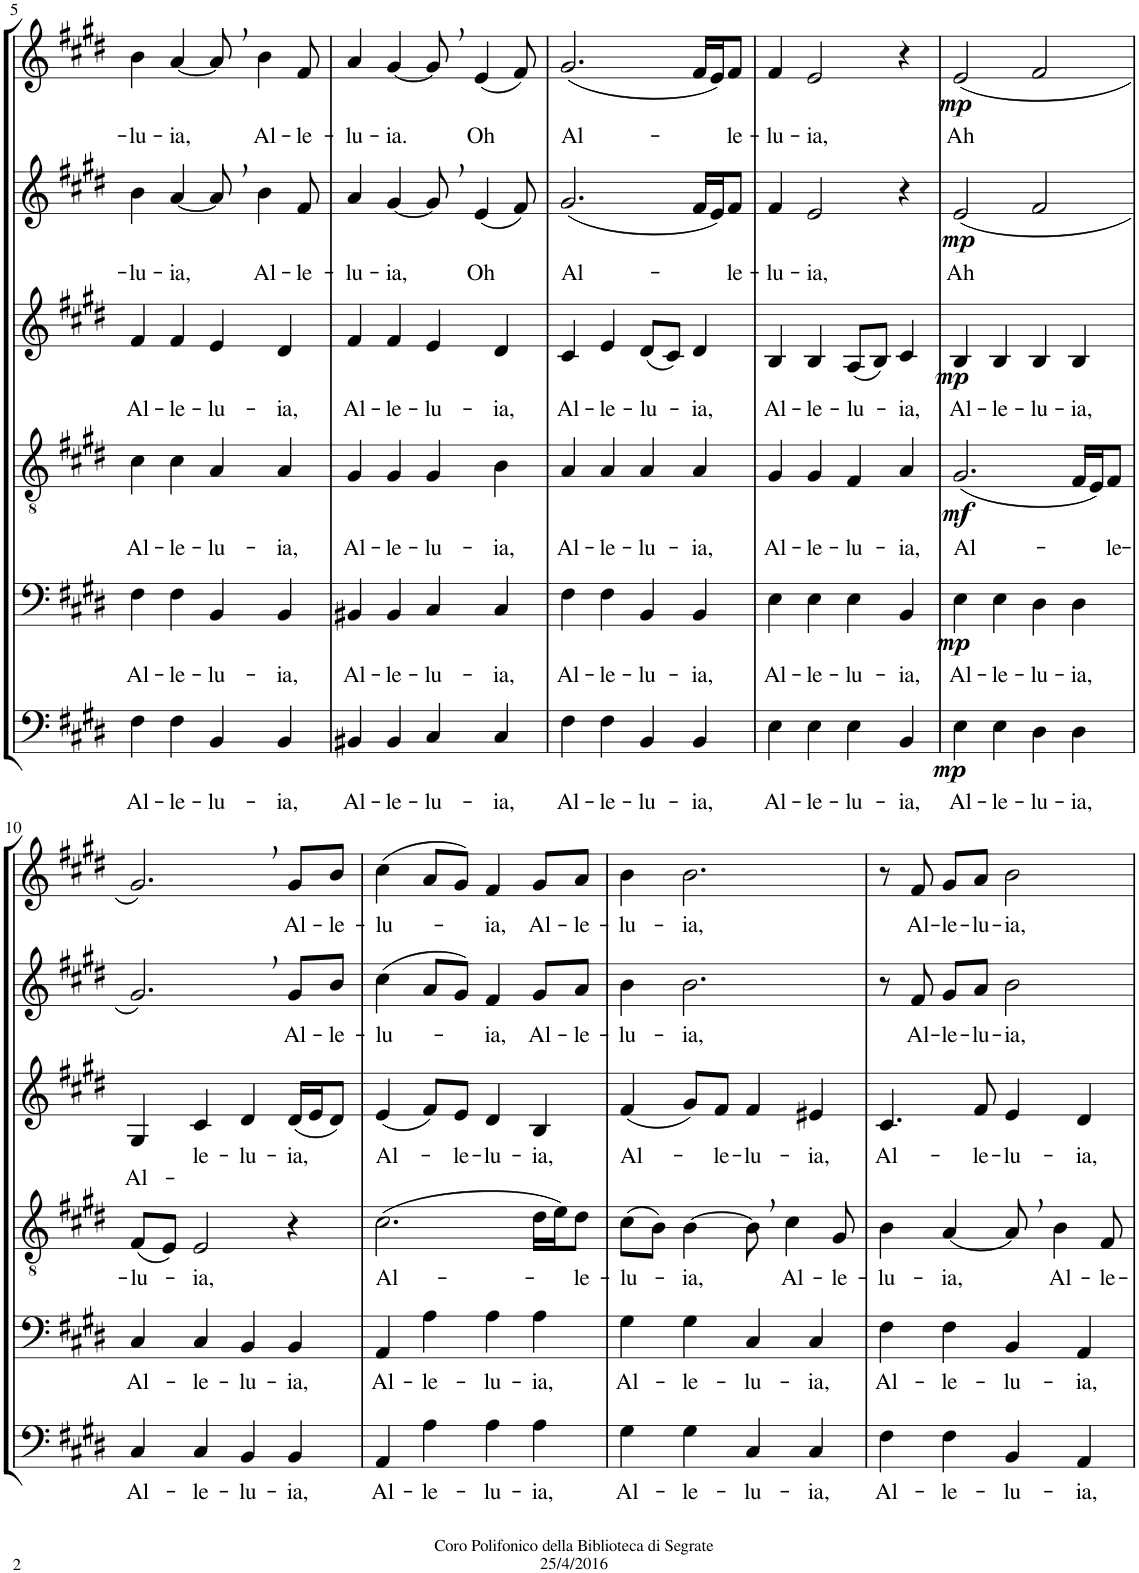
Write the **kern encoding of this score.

**kern	**text	**dynam	**kern	**text	**dynam	**kern	**text	**dynam	**kern	**text	**dynam	**kern	**text	**dynam	**kern	**text	**dynam
*part6	*part6	*part6	*part5	*part5	*part5	*part4	*part4	*part4	*part3	*part3	*part3	*part2	*part2	*part2	*part1	*part1	*part1
*staff6	*staff6	*staff6	*staff5	*staff5	*staff5	*staff4	*staff4	*staff4	*staff3	*staff3	*staff3	*staff2	*staff2	*staff2	*staff1	*staff1	*staff1
*I"Bassi II	*	*	*I"Bassi I	*	*	*I"Tenori	*	*	*I"Contralti	*	*	*I"Soprani II	*	*	*I"Soprani I	*	*
!!LO:PB:g=z
*clefF4	*	*	*clefF4	*	*	*clefGv2	*	*	*clefG2	*	*	*clefG2	*	*	*clefG2	*	*
*	*	*	*	*	*	*	*	*	*	*	*	*Trd1c2	*	*	*Trd1c2	*	*
*k[f#c#g#d#]	*	*	*k[f#c#g#d#]	*	*	*k[f#c#g#d#]	*	*	*k[f#c#g#d#]	*	*	*k[f#c#g#d#]	*	*	*k[f#c#g#d#]	*	*
*E:	*	*	*E:	*	*	*E:	*	*	*E:	*	*	*E:	*	*	*E:	*	*
*M4/4	*	*	*M4/4	*	*	*M4/4	*	*	*M4/4	*	*	*M4/4	*	*	*M4/4	*	*
=5	=5	=5	=5	=5	=5	=5	=5	=5	=5	=5	=5	=5	=5	=5	=5	=5	=5
!	!LO:LY:b	!	!	!LO:LY:b	!	!	!LO:LY:b	!	!	!LO:LY:b	!	!	!LO:LY:b	!	!	!LO:LY:b	!
4F#\	Al-	.	4F#\	Al-	.	4c#\	Al-	.	4f#/	Al-	.	4b\	-lu-	.	4b\	-lu-	.
!	!LO:LY:b	!	!	!LO:LY:b	!	!	!LO:LY:b	!	!	!LO:LY:b	!	!	!LO:LY:b	!	!	!LO:LY:b	!
4F#\	-le-	.	4F#\	-le-	.	4c#\	-le-	.	4f#/	-le-	.	[4a/	-ia,	.	[4a/	-ia,	.
!	!LO:LY:b	!	!	!LO:LY:b	!	!	!LO:LY:b	!	!	!LO:LY:b	!	!	!	!	!	!	!
4BB/	-lu-	.	4BB/	-lu-	.	4A/	-lu-	.	4e/	-lu-	.	8a,/]	.	.	8a,/]	.	.
!	!	!	!	!	!	!	!	!	!	!	!	!	!LO:LY:b	!	!	!LO:LY:b	!
.	.	.	.	.	.	.	.	.	.	.	.	4b\	Al-	.	4b\	Al-	.
!	!LO:LY:b	!	!	!LO:LY:b	!	!	!LO:LY:b	!	!	!LO:LY:b	!	!	!	!	!	!	!
4BB/	-ia,	.	4BB/	-ia,	.	4A/	-ia,	.	4d#/	-ia,	.	.	.	.	.	.	.
!	!	!	!	!	!	!	!	!	!	!	!	!	!LO:LY:b	!	!	!LO:LY:b	!
.	.	.	.	.	.	.	.	.	.	.	.	8f#/	-le-	.	8f#/	-le-	.
=6	=6	=6	=6	=6	=6	=6	=6	=6	=6	=6	=6	=6	=6	=6	=6	=6	=6
!	!LO:LY:b	!	!	!LO:LY:b	!	!	!LO:LY:b	!	!	!LO:LY:b	!	!	!LO:LY:b	!	!	!LO:LY:b	!
4BB#X/	Al-	.	4BB#X/	Al-	.	4G#/	Al-	.	4f#/	Al-	.	4a/	-lu-	.	4a/	-lu-	.
!	!LO:LY:b	!	!	!LO:LY:b	!	!	!LO:LY:b	!	!	!LO:LY:b	!	!	!LO:LY:b	!	!	!LO:LY:b	!
4BB#/	-le-	.	4BB#/	-le-	.	4G#/	-le-	.	4f#/	-le-	.	[4g#/	-ia,	.	[4g#/	-ia.	.
!	!LO:LY:b	!	!	!LO:LY:b	!	!	!LO:LY:b	!	!	!LO:LY:b	!	!	!	!	!	!	!
4C#/	-lu-	.	4C#/	-lu-	.	4G#/	-lu-	.	4e/	-lu-	.	8g#,/]	.	.	8g#,/]	.	.
!	!	!	!	!	!	!	!	!	!	!	!	!	!LO:LY:b	!	!	!LO:LY:b	!
.	.	.	.	.	.	.	.	.	.	.	.	(4e/	Oh	.	(4e/	Oh	.
!	!LO:LY:b	!	!	!LO:LY:b	!	!	!LO:LY:b	!	!	!LO:LY:b	!	!	!	!	!	!	!
4C#/	-ia,	.	4C#/	-ia,	.	4B\	-ia,	.	4d#/	-ia,	.	.	.	.	.	.	.
.	.	.	.	.	.	.	.	.	.	.	.	8f#/)	.	.	8f#/)	.	.
=7	=7	=7	=7	=7	=7	=7	=7	=7	=7	=7	=7	=7	=7	=7	=7	=7	=7
!	!LO:LY:b	!	!	!LO:LY:b	!	!	!LO:LY:b	!	!	!LO:LY:b	!	!	!LO:LY:b	!	!	!LO:LY:b	!
4F#\	Al-	.	4F#\	Al-	.	4A/	Al-	.	4c#/	Al-	.	(2.g#/	Al-	.	(2.g#/	Al-	.
!	!LO:LY:b	!	!	!LO:LY:b	!	!	!LO:LY:b	!	!	!LO:LY:b	!	!	!	!	!	!	!
4F#\	-le-	.	4F#\	-le-	.	4A/	-le-	.	4e/	-le-	.	.	.	.	.	.	.
!	!LO:LY:b	!	!	!LO:LY:b	!	!	!LO:LY:b	!	!	!LO:LY:b	!	!	!	!	!	!	!
4BB/	-lu-	.	4BB/	-lu-	.	4A/	-lu-	.	(8d#/L	-lu-	.	.	.	.	.	.	.
.	.	.	.	.	.	.	.	.	8c#/J)	.	.	.	.	.	.	.	.
!	!LO:LY:b	!	!	!LO:LY:b	!	!	!LO:LY:b	!	!	!LO:LY:b	!	!	!	!	!	!	!
4BB/	-ia,	.	4BB/	-ia,	.	4A/	-ia,	.	4d#/	-ia,	.	16f#/LL	.	.	16f#/LL	.	.
.	.	.	.	.	.	.	.	.	.	.	.	16e/J)	.	.	16e/J)	.	.
!	!	!	!	!	!	!	!	!	!	!	!	!	!LO:LY:b	!	!	!LO:LY:b	!
.	.	.	.	.	.	.	.	.	.	.	.	8f#/J	-le-	.	8f#/J	-le-	.
=8	=8	=8	=8	=8	=8	=8	=8	=8	=8	=8	=8	=8	=8	=8	=8	=8	=8
!	!LO:LY:b	!	!	!LO:LY:b	!	!	!LO:LY:b	!	!	!LO:LY:b	!	!	!LO:LY:b	!	!	!LO:LY:b	!
4E\	Al-	.	4E\	Al-	.	4G#/	Al-	.	4B/	Al-	.	4f#/	-lu-	.	4f#/	-lu-	.
!	!LO:LY:b	!	!	!LO:LY:b	!	!	!LO:LY:b	!	!	!LO:LY:b	!	!	!LO:LY:b	!	!	!LO:LY:b	!
4E\	-le-	.	4E\	-le-	.	4G#/	-le-	.	4B/	-le-	.	2e/	-ia,	.	2e/	-ia,	.
!	!LO:LY:b	!	!	!LO:LY:b	!	!	!LO:LY:b	!	!	!LO:LY:b	!	!	!	!	!	!	!
4E\	-lu-	.	4E\	-lu-	.	4F#/	-lu-	.	(8A/L	-lu-	.	.	.	.	.	.	.
.	.	.	.	.	.	.	.	.	8B/J)	.	.	.	.	.	.	.	.
!	!LO:LY:b	!	!	!LO:LY:b	!	!	!LO:LY:b	!	!	!LO:LY:b	!	!	!	!	!	!	!
4BB/	-ia,	.	4BB/	-ia,	.	4A/	-ia,	.	4c#/	-ia,	.	4r	.	.	4r	.	.
=9	=9	=9	=9	=9	=9	=9	=9	=9	=9	=9	=9	=9	=9	=9	=9	=9	=9
!	!LO:LY:b	!LO:DY:b	!	!LO:LY:b	!LO:DY:b	!	!LO:LY:b	!LO:DY:b	!	!LO:LY:b	!LO:DY:b	!	!LO:LY:b	!LO:DY:b	!	!LO:LY:b	!LO:DY:b
4E\	Al-	mp	4E\	Al-	mp	(2.G#/	Al-	mf	4B/	Al-	mp	(2e/	Ah	mp	(2e/	Ah	mp
!	!LO:LY:b	!	!	!LO:LY:b	!	!	!	!	!	!LO:LY:b	!	!	!	!	!	!	!
4E\	-le-	.	4E\	-le-	.	.	.	.	4B/	-le-	.	.	.	.	.	.	.
!	!LO:LY:b	!	!	!LO:LY:b	!	!	!	!	!	!LO:LY:b	!	!	!	!	!	!	!
4D#\	-lu-	.	4D#\	-lu-	.	.	.	.	4B/	-lu-	.	2f#/	.	.	2f#/	.	.
!	!LO:LY:b	!	!	!LO:LY:b	!	!	!	!	!	!LO:LY:b	!	!	!	!	!	!	!
4D#\	-ia,	.	4D#\	-ia,	.	16F#/LL	.	.	4B/	-ia,	.	.	.	.	.	.	.
.	.	.	.	.	.	16E/J)	.	.	.	.	.	.	.	.	.	.	.
!	!	!	!	!	!	!	!LO:LY:b	!	!	!	!	!	!	!	!	!	!
.	.	.	.	.	.	8F#/J	-le-	.	.	.	.	.	.	.	.	.	.
!!LO:LB:g=z
=10	=10	=10	=10	=10	=10	=10	=10	=10	=10	=10	=10	=10	=10	=10	=10	=10	=10
!	!LO:LY:b	!	!	!LO:LY:b	!	!	!LO:LY:b	!	!	!LO:LY:b	!	!	!	!	!	!	!
4C#/	Al-	.	4C#/	Al-	.	(8F#/L	-lu-	.	4G#/	Al-	.	2.g#,/)	.	.	2.g#,/)	.	.
.	.	.	.	.	.	8E/J)	.	.	.	.	.	.	.	.	.	.	.
!	!LO:LY:b	!	!	!LO:LY:b	!	!	!LO:LY:b	!	!	!LO:LY:b	!	!	!	!	!	!	!
4C#/	-le-	.	4C#/	-le-	.	2E/	-ia,	.	4c#/	-le-	.	.	.	.	.	.	.
!	!LO:LY:b	!	!	!LO:LY:b	!	!	!	!	!	!LO:LY:b	!	!	!	!	!	!	!
4BB/	-lu-	.	4BB/	-lu-	.	.	.	.	4d#/	-lu-	.	.	.	.	.	.	.
!	!LO:LY:b	!	!	!LO:LY:b	!	!	!	!	!	!LO:LY:b	!	!	!LO:LY:b	!	!	!LO:LY:b	!
4BB/	-ia,	.	4BB/	-ia,	.	4r	.	.	(16d#/LL	-ia,	.	8g#/L	Al-	.	8g#/L	Al-	.
.	.	.	.	.	.	.	.	.	16e/J	.	.	.	.	.	.	.	.
!	!	!	!	!	!	!	!	!	!	!	!	!	!LO:LY:b	!	!	!LO:LY:b	!
.	.	.	.	.	.	.	.	.	8d#/J)	.	.	8b/J	-le-	.	8b/J	-le-	.
=11	=11	=11	=11	=11	=11	=11	=11	=11	=11	=11	=11	=11	=11	=11	=11	=11	=11
!	!LO:LY:b	!	!	!LO:LY:b	!	!	!LO:LY:b	!	!	!LO:LY:b	!	!	!LO:LY:b	!	!	!LO:LY:b	!
4AA/	Al-	.	4AA/	Al-	.	(2.c#\	Al-	.	(4e/	Al-	.	(4cc#\	-lu-	.	(4cc#\	-lu-	.
!	!LO:LY:b	!	!	!LO:LY:b	!	!	!	!	!	!	!	!	!	!	!	!	!
4A\	-le-	.	4A\	-le-	.	.	.	.	8f#/L)	.	.	8a/L	.	.	8a/L	.	.
!	!	!	!	!	!	!	!	!	!	!LO:LY:b	!	!	!	!	!	!	!
.	.	.	.	.	.	.	.	.	8e/J	-le-	.	8g#/J)	.	.	8g#/J)	.	.
!	!LO:LY:b	!	!	!LO:LY:b	!	!	!	!	!	!LO:LY:b	!	!	!LO:LY:b	!	!	!LO:LY:b	!
4A\	-lu-	.	4A\	-lu-	.	.	.	.	4d#/	-lu-	.	4f#/	-ia,	.	4f#/	-ia,	.
!	!LO:LY:b	!	!	!LO:LY:b	!	!	!	!	!	!LO:LY:b	!	!	!LO:LY:b	!	!	!LO:LY:b	!
4A\	-ia,	.	4A\	-ia,	.	16d#\LL	.	.	4B/	-ia,	.	8g#/L	Al-	.	8g#/L	Al-	.
.	.	.	.	.	.	16e\J)	.	.	.	.	.	.	.	.	.	.	.
!	!	!	!	!	!	!	!LO:LY:b	!	!	!	!	!	!LO:LY:b	!	!	!LO:LY:b	!
.	.	.	.	.	.	8d#\J	-le-	.	.	.	.	8a/J	-le-	.	8a/J	-le-	.
=12	=12	=12	=12	=12	=12	=12	=12	=12	=12	=12	=12	=12	=12	=12	=12	=12	=12
!	!LO:LY:b	!	!	!LO:LY:b	!	!	!LO:LY:b	!	!	!LO:LY:b	!	!	!LO:LY:b	!	!	!LO:LY:b	!
4G#\	Al-	.	4G#\	Al-	.	(8c#\L	-lu-	.	(4f#/	Al-	.	4b\	-lu-	.	4b\	-lu-	.
.	.	.	.	.	.	8B\J)	.	.	.	.	.	.	.	.	.	.	.
!	!LO:LY:b	!	!	!LO:LY:b	!	!	!LO:LY:b	!	!	!	!	!	!LO:LY:b	!	!	!LO:LY:b	!
4G#\	-le-	.	4G#\	-le-	.	[4B\	-ia,	.	8g#/L)	.	.	2.b\	-ia,	.	2.b\	-ia,	.
!	!	!	!	!	!	!	!	!	!	!LO:LY:b	!	!	!	!	!	!	!
.	.	.	.	.	.	.	.	.	8f#/J	-le-	.	.	.	.	.	.	.
!	!LO:LY:b	!	!	!LO:LY:b	!	!	!	!	!	!LO:LY:b	!	!	!	!	!	!	!
4C#/	-lu-	.	4C#/	-lu-	.	8B,\]	.	.	4f#/	-lu-	.	.	.	.	.	.	.
!	!	!	!	!	!	!	!LO:LY:b	!	!	!	!	!	!	!	!	!	!
.	.	.	.	.	.	4c#\	Al-	.	.	.	.	.	.	.	.	.	.
!	!LO:LY:b	!	!	!LO:LY:b	!	!	!	!	!	!LO:LY:b	!	!	!	!	!	!	!
4C#/	-ia,	.	4C#/	-ia,	.	.	.	.	4e#X/	-ia,	.	.	.	.	.	.	.
!	!	!	!	!	!	!	!LO:LY:b	!	!	!	!	!	!	!	!	!	!
.	.	.	.	.	.	8G#/	-le-	.	.	.	.	.	.	.	.	.	.
=13	=13	=13	=13	=13	=13	=13	=13	=13	=13	=13	=13	=13	=13	=13	=13	=13	=13
!	!LO:LY:b	!	!	!LO:LY:b	!	!	!LO:LY:b	!	!	!LO:LY:b	!	!	!	!	!	!	!
4F#\	Al-	.	4F#\	Al-	.	4B\	-lu-	.	4.c#/	Al-	.	8r	.	.	8r	.	.
!	!	!	!	!	!	!	!	!	!	!	!	!	!LO:LY:b	!	!	!LO:LY:b	!
.	.	.	.	.	.	.	.	.	.	.	.	8f#/	Al-	.	8f#/	Al-	.
!	!LO:LY:b	!	!	!LO:LY:b	!	!	!LO:LY:b	!	!	!	!	!	!LO:LY:b	!	!	!LO:LY:b	!
4F#\	-le-	.	4F#\	-le-	.	[4A/	-ia,	.	.	.	.	8g#/L	-le-	.	8g#/L	-le-	.
!	!	!	!	!	!	!	!	!	!	!LO:LY:b	!	!	!LO:LY:b	!	!	!LO:LY:b	!
.	.	.	.	.	.	.	.	.	8f#/	-le-	.	8a/J	-lu-	.	8a/J	-lu-	.
!	!LO:LY:b	!	!	!LO:LY:b	!	!	!	!	!	!LO:LY:b	!	!	!LO:LY:b	!	!	!LO:LY:b	!
4BB/	-lu-	.	4BB/	-lu-	.	8A,/]	.	.	4e/	-lu-	.	2b\	-ia,	.	2b\	-ia,	.
!	!	!	!	!	!	!	!LO:LY:b	!	!	!	!	!	!	!	!	!	!
.	.	.	.	.	.	4B\	Al-	.	.	.	.	.	.	.	.	.	.
!	!LO:LY:b	!	!	!LO:LY:b	!	!	!	!	!	!LO:LY:b	!	!	!	!	!	!	!
4AA/	-ia,	.	4AA/	-ia,	.	.	.	.	4d#/	-ia,	.	.	.	.	.	.	.
!	!	!	!	!	!	!	!LO:LY:b	!	!	!	!	!	!	!	!	!	!
.	.	.	.	.	.	8F#/	-le-	.	.	.	.	.	.	.	.	.	.
=	=	=	=	=	=	=	=	=	=	=	=	=	=	=	=	=	=
*-	*-	*-	*-	*-	*-	*-	*-	*-	*-	*-	*-	*-	*-	*-	*-	*-	*-
